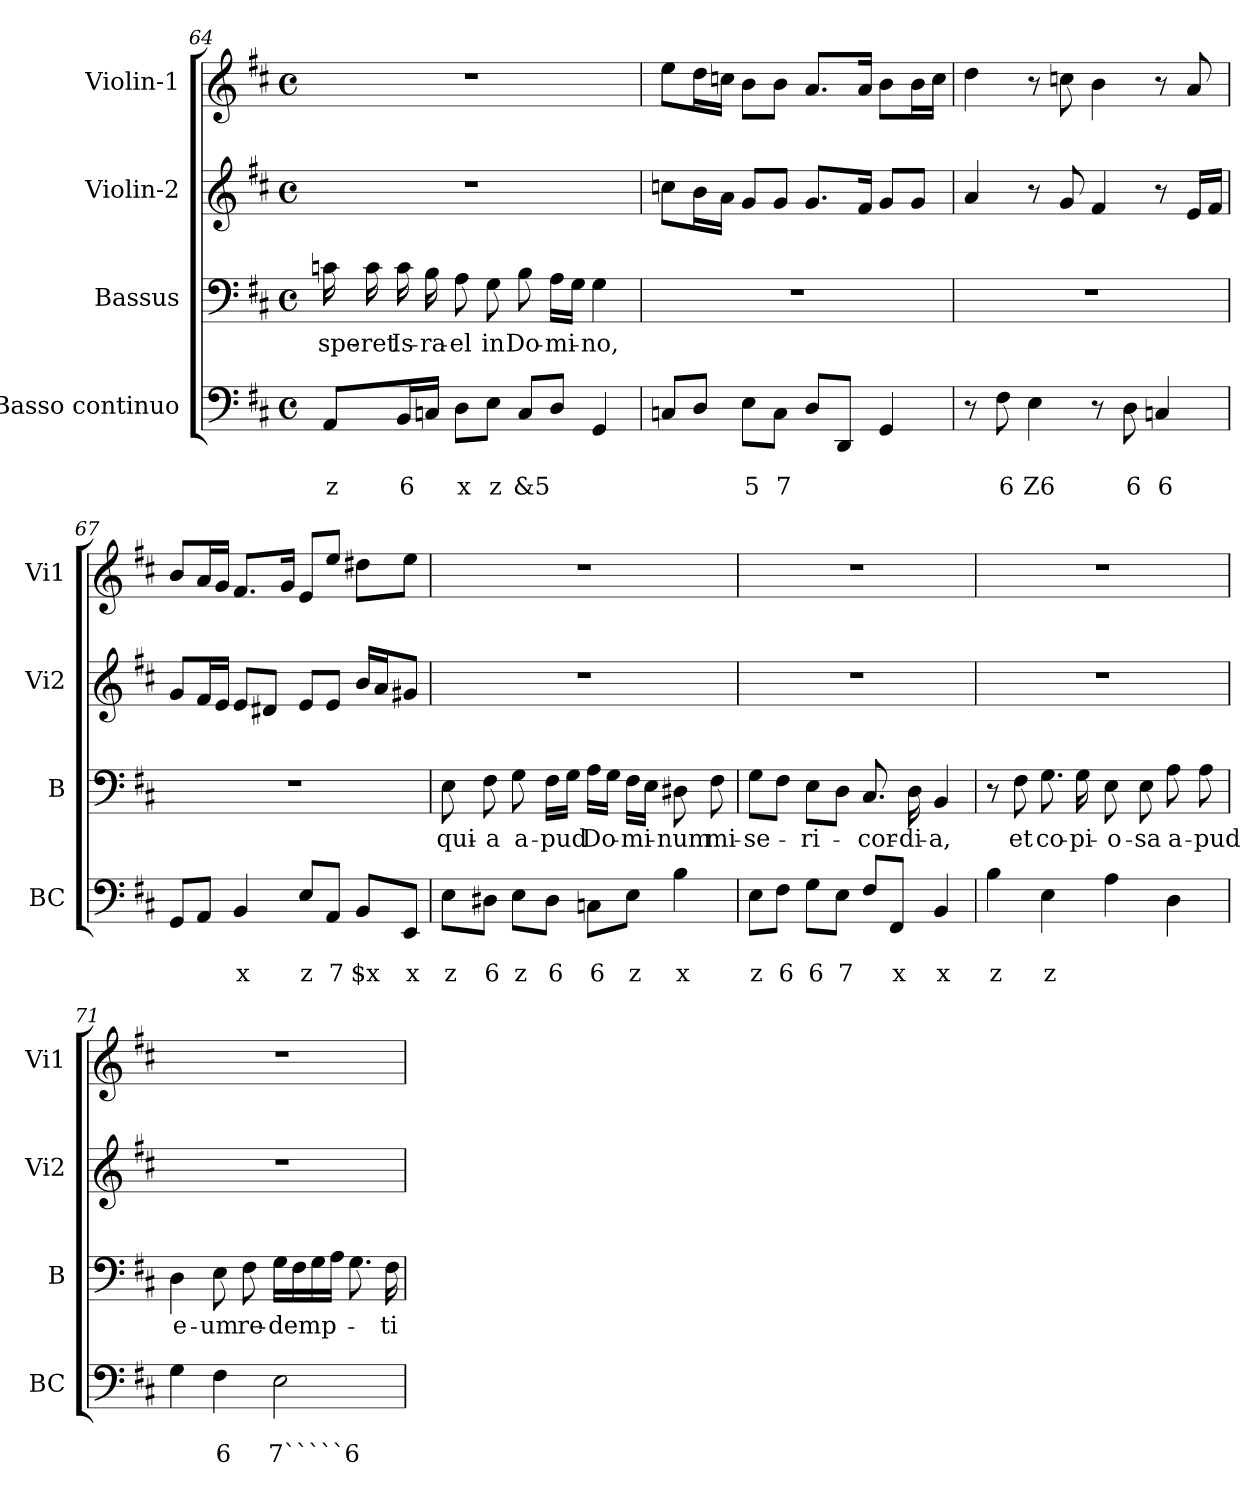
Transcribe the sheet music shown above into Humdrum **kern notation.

**kern	**text	**text	**kern	**text	**kern	**kern
*part4	*part4	*part4	*part3	*part3	*part2	*part1
*staff4	*staff4	*staff4	*staff3	*staff3	*staff2	*staff1
*I"Basso continuo	*	*	*I"Bassus	*	*I"Violin-2	*I"Violin-1
*I'BC	*	*	*I'B	*	*I'Vi2	*I'Vi1
*clefF4	*	*	*clefF4	*	*clefG2	*clefG2
*k[f#c#]	*	*	*k[f#c#]	*	*k[f#c#]	*k[f#c#]
*D:	*	*	*D:	*	*D:	*D:
*M4/4	*	*	*M4/4	*	*M4/4	*M4/4
*met(c)	*	*	*met(c)	*	*met(c)	*met(c)
=64	=64	=64	=64	=64	=64	=64
!	!	!LO:LY:b	!	!	!	!
!	!	!	!	!LO:LY:b	!	!
8AA/L	.	z	16cn\	spe-	1r	1r
!	!	!	!	!LO:LY:b	!	!
.	.	.	16c\	-ret	.	.
!	!	!LO:LY:b	!	!	!	!
!	!	!	!	!LO:LY:b	!	!
16BB/L	.	6	16c\	Is-	.	.
!	!	!	!	!LO:LY:b	!	!
16Cn/JJ	.	.	16B\	-ra-	.	.
!	!	!LO:LY:b	!	!	!	!
!	!	!	!	!LO:LY:b	!	!
8D\L	.	x	8A\	-el	.	.
!	!	!LO:LY:b	!	!	!	!
!	!	!	!	!LO:LY:b	!	!
8E\J	.	z	8G\	in	.	.
!	!	!LO:LY:b	!	!	!	!
!	!	!	!	!LO:LY:b	!	!
8C/L	.	&5	8B\	Do-	.	.
!	!	!	!	!LO:LY:b	!	!
8D/J	.	.	16A\LL	-mi-	.	.
.	.	.	16G\JJ	.	.	.
!	!	!	!	!LO:LY:b	!	!
4GG/	.	.	4G\	-no,	.	.
!!LO:LB:g=z
=65	=65	=65	=65	=65	=65	=65
8Cn/L	.	.	1r	.	8ccn\L	8ee\L
8D/J	.	.	.	.	16b\L	16dd\L
.	.	.	.	.	16a\JJ	16ccn\JJ
!	!	!LO:LY:b	!	!	!	!
8E\L	.	5	.	.	8g/L	8b\L
!	!	!LO:LY:b	!	!	!	!
8C\J	.	7	.	.	8g/J	8b\J
8D/L	.	.	.	.	8.g/L	8.a/L
8DD/J	.	.	.	.	.	.
.	.	.	.	.	16f#/Jk	16a/Jk
4GG/	.	.	.	.	8g/L	8b\L
.	.	.	.	.	8g/J	16b\L
.	.	.	.	.	.	16cc\JJ
=66	=66	=66	=66	=66	=66	=66
8r	.	.	1r	.	4a/	4dd\
!	!	!LO:LY:b	!	!	!	!
8F#\	.	6	.	.	.	.
!	!	!LO:LY:b	!	!	!	!
4E\	.	Z6	.	.	8r	8r
.	.	.	.	.	8g/	8ccn\
8r	.	.	.	.	4f#/	4b\
!	!	!LO:LY:b	!	!	!	!
8D\	.	6	.	.	.	.
!	!	!LO:LY:b	!	!	!	!
4Cn/	.	6	.	.	8r	8r
.	.	.	.	.	16e/LL	8a/
.	.	.	.	.	16f#/JJ	.
=67	=67	=67	=67	=67	=67	=67
8GG/L	.	.	1r	.	8g/L	8b/L
8AA/J	.	.	.	.	16f#/L	16a/L
.	.	.	.	.	16e/JJ	16g/JJ
!	!	!LO:LY:b	!	!	!	!
4BB/	.	x	.	.	8e/L	8.f#/L
.	.	.	.	.	8d#X/J	.
.	.	.	.	.	.	16g/Jk
!	!	!LO:LY:b	!	!	!	!
8E/L	.	z	.	.	8e/L	8e/L
!	!	!LO:LY:b	!	!	!	!
8AA/J	.	7	.	.	8e/J	8ee/J
!	!	!LO:LY:b	!	!	!	!
8BB/L	.	$x	.	.	16b/LL	8dd#X\L
.	.	.	.	.	16a/J	.
!	!	!LO:LY:b	!	!	!	!
8EE/J	.	x	.	.	8g#X/J	8ee\J
!!LO:LB:g=z
=68	=68	=68	=68	=68	=68	=68
!	!	!LO:LY:b	!	!	!	!
!	!	!	!	!LO:LY:b	!	!
8E\L	.	z	8E\	qui-	1r	1r
!	!	!LO:LY:b	!	!	!	!
!	!	!	!	!LO:LY:b	!	!
8D#X\J	.	6	8F#\	-a	.	.
!	!	!LO:LY:b	!	!	!	!
!	!	!	!	!LO:LY:b	!	!
8E\L	.	z	8G\	a-	.	.
!	!	!LO:LY:b	!	!	!	!
!	!	!	!	!LO:LY:b	!	!
8D#\J	.	6	16F#\LL	-pud	.	.
.	.	.	16G\JJ	.	.	.
!	!	!LO:LY:b	!	!	!	!
!	!	!	!	!LO:LY:b	!	!
8Cn\L	.	6	16A\LL	Do-	.	.
.	.	.	16G\JJ	.	.	.
!	!	!LO:LY:b	!	!	!	!
!	!	!	!	!LO:LY:b	!	!
8E\J	.	z	16F#\LL	-mi-	.	.
.	.	.	16E\JJ	.	.	.
!	!	!LO:LY:b	!	!	!	!
!	!	!	!	!LO:LY:b	!	!
4B\	.	x	8D#X\	-num	.	.
!	!	!	!	!LO:LY:b	!	!
.	.	.	8F#\	mi-	.	.
=69	=69	=69	=69	=69	=69	=69
!	!	!LO:LY:b	!	!	!	!
!	!	!	!	!LO:LY:b	!	!
8E\L	.	z	8G\L	-se-	1r	1r
!	!	!LO:LY:b	!	!	!	!
8F#\J	.	6	8F#\J	.	.	.
!	!	!LO:LY:b	!	!	!	!
!	!	!	!	!LO:LY:b	!	!
8G\L	.	6	8E\L	-ri-	.	.
!	!	!LO:LY:b	!	!	!	!
8E\J	.	7	8D\J	.	.	.
!	!	!	!	!LO:LY:b	!	!
8F#/L	.	.	8.C#/	-cor-	.	.
!	!	!LO:LY:b	!	!	!	!
8FF#/J	.	x	.	.	.	.
!	!	!	!	!LO:LY:b	!	!
.	.	.	16D\	-di-	.	.
!	!	!LO:LY:b	!	!	!	!
!	!	!	!	!LO:LY:b	!	!
4BB/	.	x	4BB/	-a,	.	.
=70	=70	=70	=70	=70	=70	=70
!	!	!LO:LY:b	!	!	!	!
4B\	.	z	8r	.	1r	1r
!	!	!	!	!LO:LY:b	!	!
.	.	.	8F#\	et	.	.
!	!	!LO:LY:b	!	!	!	!
!	!	!	!	!LO:LY:b	!	!
4E\	.	z	8.G\	co-	.	.
!	!	!	!	!LO:LY:b	!	!
.	.	.	16G\	-pi-	.	.
!	!	!	!	!LO:LY:b	!	!
4A\	.	.	8E\	-o-	.	.
!	!	!	!	!LO:LY:b	!	!
.	.	.	8E\	-sa	.	.
!	!	!	!	!LO:LY:b	!	!
4D\	.	.	8A\	a-	.	.
!	!	!	!	!LO:LY:b	!	!
.	.	.	8A\	-pud	.	.
!!LO:PB:g=z
=71	=71	=71	=71	=71	=71	=71
!	!	!	!	!LO:LY:b	!	!
4G\	.	.	4D\	e-	1r	1r
!	!	!LO:LY:b	!	!	!	!
!	!	!	!	!LO:LY:b	!	!
4F#\	.	6	8E\	-um	.	.
!	!	!	!	!LO:LY:b	!	!
.	.	.	8F#\	re-	.	.
!	!	!LO:LY:b	!	!	!	!
!	!	!	!	!LO:LY:b	!	!
2E\	.	7`````6	16G\LL	-demp-	.	.
.	.	.	16F#\	.	.	.
.	.	.	16G\	.	.	.
.	.	.	16A\JJ	.	.	.
.	.	.	8.G\	.	.	.
!	!	!	!	!LO:LY:b	!	!
.	.	.	16F#\	-ti-	.	.
=	=	=	=	=	=	=
*-	*-	*-	*-	*-	*-	*-
